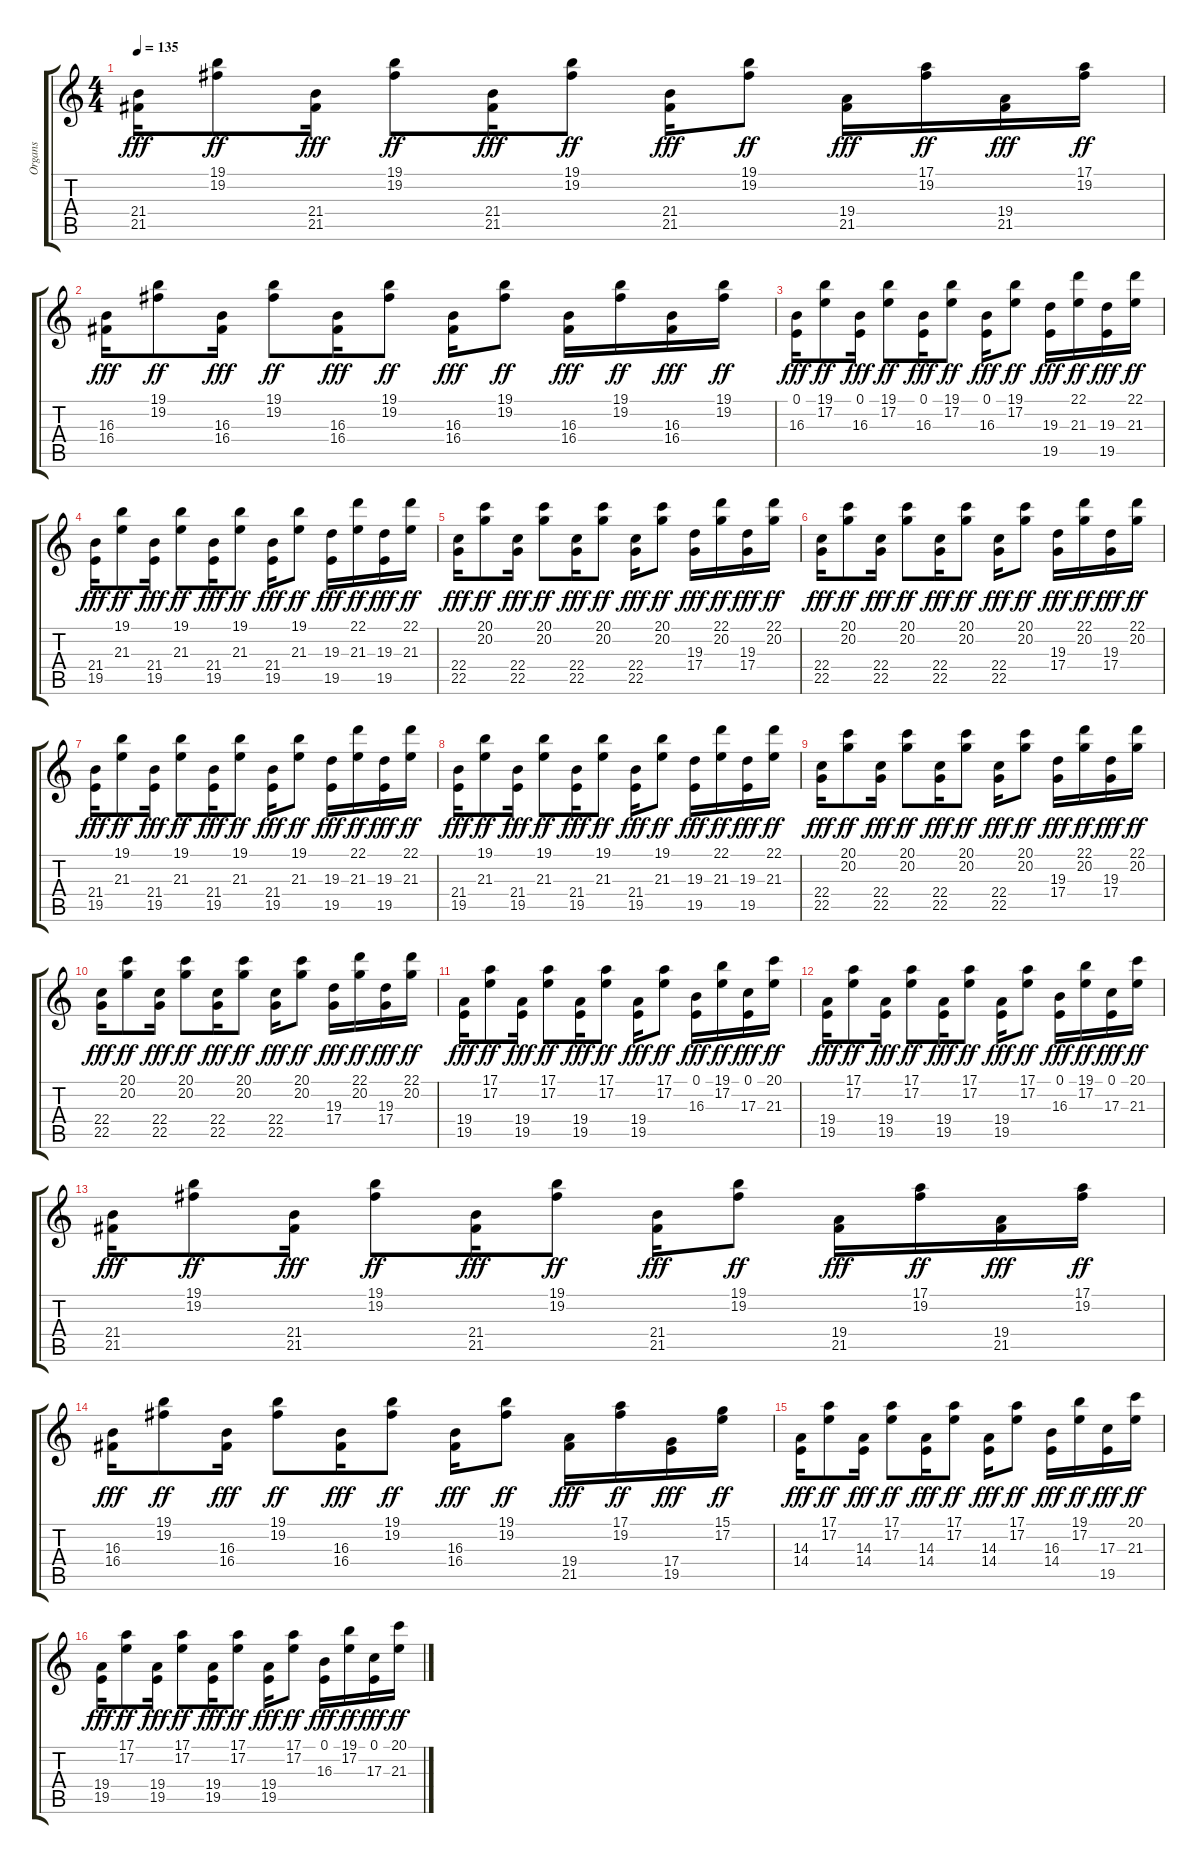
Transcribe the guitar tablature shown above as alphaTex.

\track ("Organs" "Organs") {instrument percussiveorgan}
\staff {score tabs}
\tuning (E4 B3 G3 D3 A2 E2) {hide}
\ts (4 4)
\tempo 135
\clef g2
\ks c
(21.4 21.5).16{dy fff} (19.1 19.2).8{dy ff} (21.4 21.5).16{dy fff} (19.1 19.2).8{dy ff} (21.4 21.5).16{dy fff} (19.1 19.2).8{dy ff} (21.4 21.5).16{dy fff} (19.1 19.2).8{dy ff} (19.4 21.5).16{dy fff} (17.1 19.2).16{dy ff} (19.4 21.5).16{dy fff} (17.1 19.2).16{dy ff} |
(16.3 16.4).16{dy fff} (19.1 19.2).8{dy ff} (16.3 16.4).16{dy fff} (19.1 19.2).8{dy ff} (16.3 16.4).16{dy fff} (19.1 19.2).8{dy ff} (16.3 16.4).16{dy fff} (19.1 19.2).8{dy ff} (16.3 16.4).16{dy fff} (19.1 19.2).16{dy ff} (16.3 16.4).16{dy fff} (19.1 19.2).16{dy ff} |
(0.1 16.3).16{dy fff volume 16} (19.1 17.2).8{dy ff} (0.1 16.3).16{dy fff} (19.1 17.2).8{dy ff} (0.1 16.3).16{dy fff} (19.1 17.2).8{dy ff} (0.1 16.3).16{dy fff} (19.1 17.2).8{dy ff} (19.3 19.5).16{dy fff} (22.1 21.3).16{dy ff} (19.3 19.5).16{dy fff} (22.1 21.3).16{dy ff} |
(21.4 19.5).16{dy fff} (19.1 21.3).8{dy ff} (21.4 19.5).16{dy fff} (19.1 21.3).8{dy ff} (21.4 19.5).16{dy fff} (19.1 21.3).8{dy ff} (21.4 19.5).16{dy fff} (19.1 21.3).8{dy ff} (19.3 19.5).16{dy fff} (22.1 21.3).16{dy ff} (19.3 19.5).16{dy fff} (22.1 21.3).16{dy ff} |
(22.4 22.5).16{dy fff} (20.1 20.2).8{dy ff} (22.4 22.5).16{dy fff} (20.1 20.2).8{dy ff} (22.4 22.5).16{dy fff} (20.1 20.2).8{dy ff} (22.4 22.5).16{dy fff} (20.1 20.2).8{dy ff} (19.3 17.4).16{dy fff} (22.1 20.2).16{dy ff} (19.3 17.4).16{dy fff} (22.1 20.2).16{dy ff} |
(22.4 22.5).16{dy fff} (20.1 20.2).8{dy ff} (22.4 22.5).16{dy fff} (20.1 20.2).8{dy ff} (22.4 22.5).16{dy fff} (20.1 20.2).8{dy ff} (22.4 22.5).16{dy fff} (20.1 20.2).8{dy ff} (19.3 17.4).16{dy fff} (22.1 20.2).16{dy ff} (19.3 17.4).16{dy fff} (22.1 20.2).16{dy ff} |
(21.4 19.5).16{dy fff} (19.1 21.3).8{dy ff} (21.4 19.5).16{dy fff} (19.1 21.3).8{dy ff} (21.4 19.5).16{dy fff} (19.1 21.3).8{dy ff} (21.4 19.5).16{dy fff} (19.1 21.3).8{dy ff} (19.3 19.5).16{dy fff} (22.1 21.3).16{dy ff} (19.3 19.5).16{dy fff} (22.1 21.3).16{dy ff} |
(21.4 19.5).16{dy fff} (19.1 21.3).8{dy ff} (21.4 19.5).16{dy fff} (19.1 21.3).8{dy ff} (21.4 19.5).16{dy fff} (19.1 21.3).8{dy ff} (21.4 19.5).16{dy fff} (19.1 21.3).8{dy ff} (19.3 19.5).16{dy fff} (22.1 21.3).16{dy ff} (19.3 19.5).16{dy fff} (22.1 21.3).16{dy ff} |
(22.4 22.5).16{dy fff} (20.1 20.2).8{dy ff} (22.4 22.5).16{dy fff} (20.1 20.2).8{dy ff} (22.4 22.5).16{dy fff} (20.1 20.2).8{dy ff} (22.4 22.5).16{dy fff} (20.1 20.2).8{dy ff} (19.3 17.4).16{dy fff} (22.1 20.2).16{dy ff} (19.3 17.4).16{dy fff} (22.1 20.2).16{dy ff} |
(22.4 22.5).16{dy fff} (20.1 20.2).8{dy ff} (22.4 22.5).16{dy fff} (20.1 20.2).8{dy ff} (22.4 22.5).16{dy fff} (20.1 20.2).8{dy ff} (22.4 22.5).16{dy fff} (20.1 20.2).8{dy ff} (19.3 17.4).16{dy fff} (22.1 20.2).16{dy ff} (19.3 17.4).16{dy fff} (22.1 20.2).16{dy ff} |
(19.4 19.5).16{dy fff} (17.1 17.2).8{dy ff} (19.4 19.5).16{dy fff} (17.1 17.2).8{dy ff} (19.4 19.5).16{dy fff} (17.1 17.2).8{dy ff} (19.4 19.5).16{dy fff} (17.1 17.2).8{dy ff} (0.1 16.3).16{dy fff} (19.1 17.2).16{dy ff} (0.1 17.3).16{dy fff} (20.1 21.3).16{dy ff} |
(19.4 19.5).16{dy fff} (17.1 17.2).8{dy ff} (19.4 19.5).16{dy fff} (17.1 17.2).8{dy ff} (19.4 19.5).16{dy fff} (17.1 17.2).8{dy ff} (19.4 19.5).16{dy fff} (17.1 17.2).8{dy ff} (0.1 16.3).16{dy fff} (19.1 17.2).16{dy ff} (0.1 17.3).16{dy fff} (20.1 21.3).16{dy ff} |
(21.4 21.5).16{dy fff} (19.1 19.2).8{dy ff} (21.4 21.5).16{dy fff} (19.1 19.2).8{dy ff} (21.4 21.5).16{dy fff} (19.1 19.2).8{dy ff} (21.4 21.5).16{dy fff} (19.1 19.2).8{dy ff} (19.4 21.5).16{dy fff} (17.1 19.2).16{dy ff} (19.4 21.5).16{dy fff} (17.1 19.2).16{dy ff} |
(16.3 16.4).16{dy fff} (19.1 19.2).8{dy ff} (16.3 16.4).16{dy fff} (19.1 19.2).8{dy ff} (16.3 16.4).16{dy fff} (19.1 19.2).8{dy ff} (16.3 16.4).16{dy fff} (19.1 19.2).8{dy ff} (19.4 21.5).16{dy fff} (17.1 19.2).16{dy ff} (17.4 19.5).16{dy fff} (15.1 17.2).16{dy ff} |
(14.3 14.4).16{dy fff} (17.1 17.2).8{dy ff} (14.3 14.4).16{dy fff} (17.1 17.2).8{dy ff} (14.3 14.4).16{dy fff} (17.1 17.2).8{dy ff} (14.3 14.4).16{dy fff} (17.1 17.2).8{dy ff} (16.3 14.4).16{dy fff} (19.1 17.2).16{dy ff} (17.3 19.5).16{dy fff} (20.1 21.3).16{dy ff} |
(19.4 19.5).16{dy fff} (17.1 17.2).8{dy ff} (19.4 19.5).16{dy fff} (17.1 17.2).8{dy ff} (19.4 19.5).16{dy fff} (17.1 17.2).8{dy ff} (19.4 19.5).16{dy fff} (17.1 17.2).8{dy ff} (0.1 16.3).16{dy fff} (19.1 17.2).16{dy ff} (0.1 17.3).16{dy fff} (20.1 21.3).16{dy ff}
